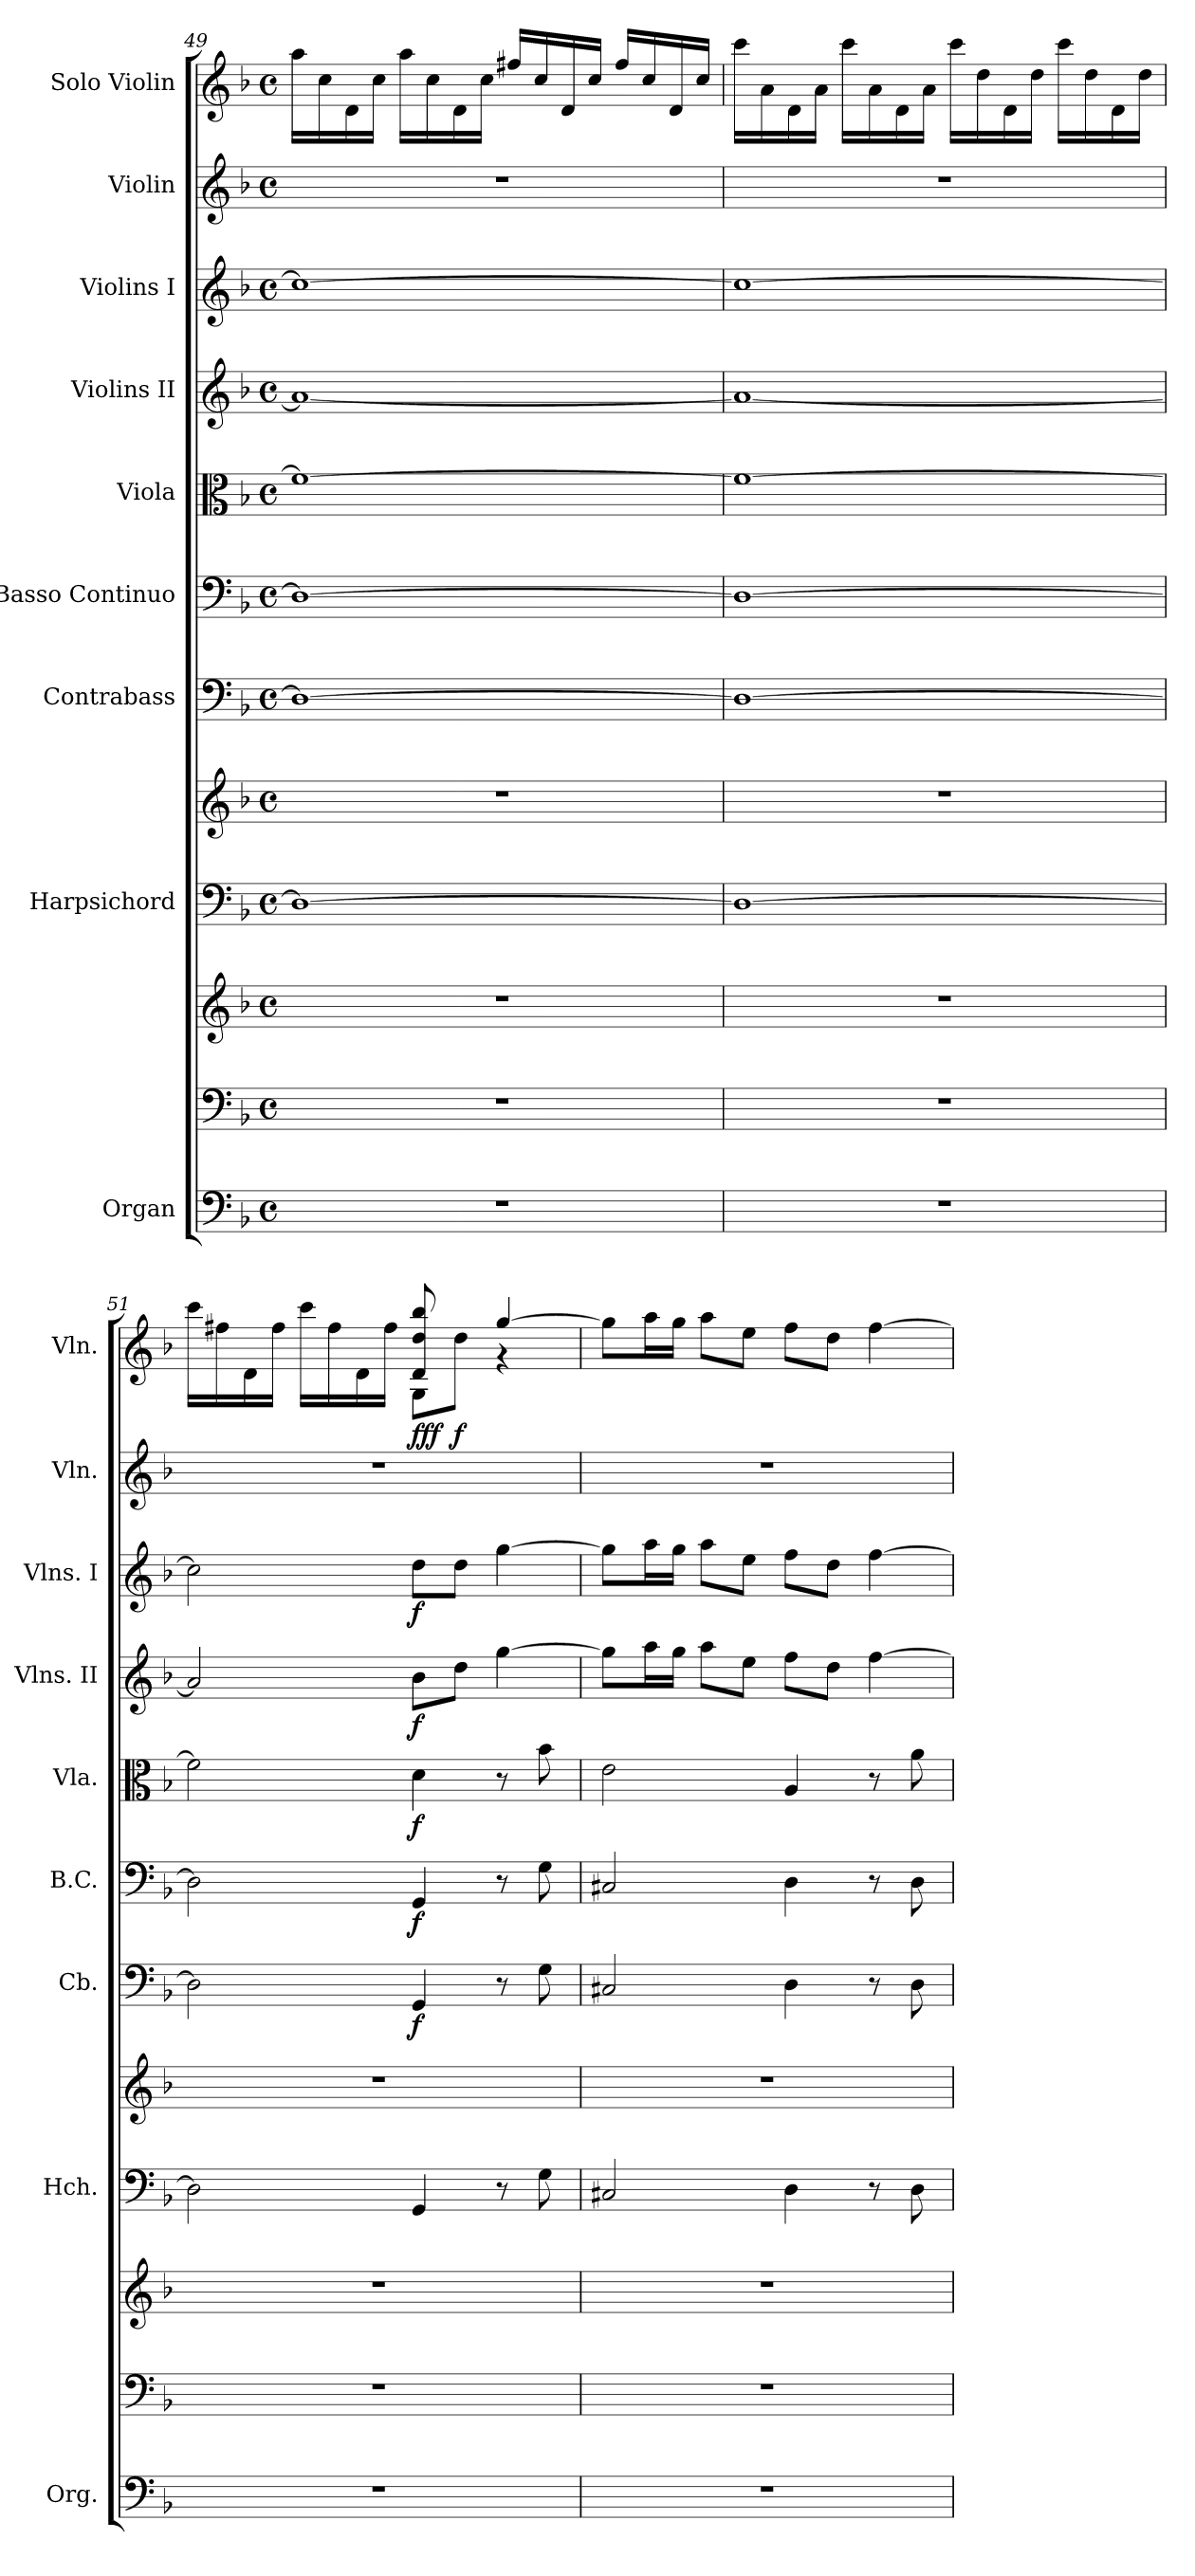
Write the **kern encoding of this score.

**kern	**kern	**kern	**kern	**kern	**kern	**dynam	**kern	**dynam	**kern	**dynam	**kern	**dynam	**kern	**dynam	**kern	**kern	**dynam
*part9	*part9	*part9	*part8	*part8	*part7	*part7	*part6	*part6	*part5	*part5	*part4	*part4	*part3	*part3	*part2	*part1	*part1
*staff12	*staff11	*staff10	*staff9	*staff8	*staff7	*staff7	*staff6	*staff6	*staff5	*staff5	*staff4	*staff4	*staff3	*staff3	*staff2	*staff1	*staff1
*I"Organ	*	*	*I"Harpsichord	*	*I"Contrabass	*	*I"Basso Continuo	*	*I"Viola	*	*I"Violins II	*	*I"Violins I	*	*I"Violin	*I"Solo Violin	*
*I'Org.	*	*	*I'Hch.	*	*I'Cb.	*	*I'B.C.	*	*I'Vla.	*	*I'Vlns. II	*	*I'Vlns. I	*	*I'Vln.	*I'Vln.	*
*clefF4	*clefF4	*clefG2	*clefF4	*clefG2	*clefF4	*	*clefF4	*	*clefC3	*	*clefG2	*	*clefG2	*	*clefG2	*clefG2	*
*	*	*	*	*	*ITrd7c12	*	*	*	*	*	*	*	*	*	*	*	*
*k[b-]	*k[b-]	*k[b-]	*k[b-]	*k[b-]	*k[b-]	*	*k[b-]	*	*k[b-]	*	*k[b-]	*	*k[b-]	*	*k[b-]	*k[b-]	*
*M4/4	*M4/4	*M4/4	*M4/4	*M4/4	*M4/4	*	*M4/4	*	*M4/4	*	*M4/4	*	*M4/4	*	*M4/4	*M4/4	*
*met(c)	*met(c)	*met(c)	*met(c)	*met(c)	*met(c)	*	*met(c)	*	*met(c)	*	*met(c)	*	*met(c)	*	*met(c)	*met(c)	*
=49	=49	=49	=49	=49	=49	=49	=49	=49	=49	=49	=49	=49	=49	=49	=49	=49	=49
1r	1r	1r	1D_	1r	1DD_	.	1D_	.	1f#_	.	1a_	.	1cc_	.	1r	16aa\LL	.
.	.	.	.	.	.	.	.	.	.	.	.	.	.	.	.	16cc\	.
.	.	.	.	.	.	.	.	.	.	.	.	.	.	.	.	16d\	.
.	.	.	.	.	.	.	.	.	.	.	.	.	.	.	.	16cc\JJ	.
.	.	.	.	.	.	.	.	.	.	.	.	.	.	.	.	16aa\LL	.
.	.	.	.	.	.	.	.	.	.	.	.	.	.	.	.	16cc\	.
.	.	.	.	.	.	.	.	.	.	.	.	.	.	.	.	16d\	.
.	.	.	.	.	.	.	.	.	.	.	.	.	.	.	.	16cc\JJ	.
.	.	.	.	.	.	.	.	.	.	.	.	.	.	.	.	16ff#X/LL	.
.	.	.	.	.	.	.	.	.	.	.	.	.	.	.	.	16cc/	.
.	.	.	.	.	.	.	.	.	.	.	.	.	.	.	.	16d/	.
.	.	.	.	.	.	.	.	.	.	.	.	.	.	.	.	16cc/JJ	.
.	.	.	.	.	.	.	.	.	.	.	.	.	.	.	.	16ff#/LL	.
.	.	.	.	.	.	.	.	.	.	.	.	.	.	.	.	16cc/	.
.	.	.	.	.	.	.	.	.	.	.	.	.	.	.	.	16d/	.
.	.	.	.	.	.	.	.	.	.	.	.	.	.	.	.	16cc/JJ	.
!!LO:LB:g=z
=50	=50	=50	=50	=50	=50	=50	=50	=50	=50	=50	=50	=50	=50	=50	=50	=50	=50
1r	1r	1r	1D_	1r	1DD_	.	1D_	.	1f#_	.	1a_	.	1cc_	.	1r	16ccc\LL	.
.	.	.	.	.	.	.	.	.	.	.	.	.	.	.	.	16a\	.
.	.	.	.	.	.	.	.	.	.	.	.	.	.	.	.	16d\	.
.	.	.	.	.	.	.	.	.	.	.	.	.	.	.	.	16a\JJ	.
.	.	.	.	.	.	.	.	.	.	.	.	.	.	.	.	16ccc\LL	.
.	.	.	.	.	.	.	.	.	.	.	.	.	.	.	.	16a\	.
.	.	.	.	.	.	.	.	.	.	.	.	.	.	.	.	16d\	.
.	.	.	.	.	.	.	.	.	.	.	.	.	.	.	.	16a\JJ	.
.	.	.	.	.	.	.	.	.	.	.	.	.	.	.	.	16ccc\LL	.
.	.	.	.	.	.	.	.	.	.	.	.	.	.	.	.	16dd\	.
.	.	.	.	.	.	.	.	.	.	.	.	.	.	.	.	16d\	.
.	.	.	.	.	.	.	.	.	.	.	.	.	.	.	.	16dd\JJ	.
.	.	.	.	.	.	.	.	.	.	.	.	.	.	.	.	16ccc\LL	.
.	.	.	.	.	.	.	.	.	.	.	.	.	.	.	.	16dd\	.
.	.	.	.	.	.	.	.	.	.	.	.	.	.	.	.	16d\	.
.	.	.	.	.	.	.	.	.	.	.	.	.	.	.	.	16dd\JJ	.
=51	=51	=51	=51	=51	=51	=51	=51	=51	=51	=51	=51	=51	=51	=51	=51	=51	=51
*	*	*	*	*	*	*	*	*	*	*	*	*	*	*	*	*^	*
1r	1r	1r	2D\]	1r	2DD\]	.	2D\]	.	2f#\]	.	2a/]	.	2cc\]	.	1r	16ccc\LL	2ryy	.
.	.	.	.	.	.	.	.	.	.	.	.	.	.	.	.	16ff#X\	.	.
.	.	.	.	.	.	.	.	.	.	.	.	.	.	.	.	16d\	.	.
.	.	.	.	.	.	.	.	.	.	.	.	.	.	.	.	16ff#\JJ	.	.
.	.	.	.	.	.	.	.	.	.	.	.	.	.	.	.	16ccc\LL	.	.
.	.	.	.	.	.	.	.	.	.	.	.	.	.	.	.	16ff#\	.	.
.	.	.	.	.	.	.	.	.	.	.	.	.	.	.	.	16d\	.	.
.	.	.	.	.	.	.	.	.	.	.	.	.	.	.	.	16ff#\JJ	.	.
!	!	!	!	!	!	!LO:DY:b	!	!LO:DY:b	!	!LO:DY:b	!	!LO:DY:b	!	!LO:DY:b	!	!	!	!LO:DY:b
.	.	.	4GG/	.	4GGG/	f	4GG/	f	4d\	f	8b-\L	f	8dd\L	f	.	8d/ 8dd/ 8bb-/	8G\L	fff
!	!	!	!	!	!	!	!	!	!	!	!	!	!	!	!	!	!	!LO:DY:b
.	.	.	.	.	.	.	.	.	.	.	8dd\J	.	8dd\J	.	.	8ryy	8dd\J	f
.	.	.	8r	.	8r	.	8r	.	8r	.	[4gg\	.	[4gg\	.	.	[4gg/	4r	.
.	.	.	8G\	.	8GG\	.	8G\	.	8b-\	.	.	.	.	.	.	.	.	.
*	*	*	*	*	*	*	*	*	*	*	*	*	*	*	*	*v	*v	*
=52	=52	=52	=52	=52	=52	=52	=52	=52	=52	=52	=52	=52	=52	=52	=52	=52	=52
1r	1r	1r	2C#X/	1r	2CC#X/	.	2C#X/	.	2e\	.	8gg\L]	.	8gg\L]	.	1r	8gg\L]	.
.	.	.	.	.	.	.	.	.	.	.	16aa\L	.	16aa\L	.	.	16aa\L	.
.	.	.	.	.	.	.	.	.	.	.	16gg\JJ	.	16gg\JJ	.	.	16gg\JJ	.
.	.	.	.	.	.	.	.	.	.	.	8aa\L	.	8aa\L	.	.	8aa\L	.
.	.	.	.	.	.	.	.	.	.	.	8ee\J	.	8ee\J	.	.	8ee\J	.
.	.	.	4D\	.	4DD\	.	4D\	.	4A/	.	8ff\L	.	8ff\L	.	.	8ff\L	.
.	.	.	.	.	.	.	.	.	.	.	8dd\J	.	8dd\J	.	.	8dd\J	.
.	.	.	8r	.	8r	.	8r	.	8r	.	[4ff\	.	[4ff\	.	.	[4ff\	.
.	.	.	8D\	.	8DD\	.	8D\	.	8a\	.	.	.	.	.	.	.	.
=	=	=	=	=	=	=	=	=	=	=	=	=	=	=	=	=	=
*-	*-	*-	*-	*-	*-	*-	*-	*-	*-	*-	*-	*-	*-	*-	*-	*-	*-
